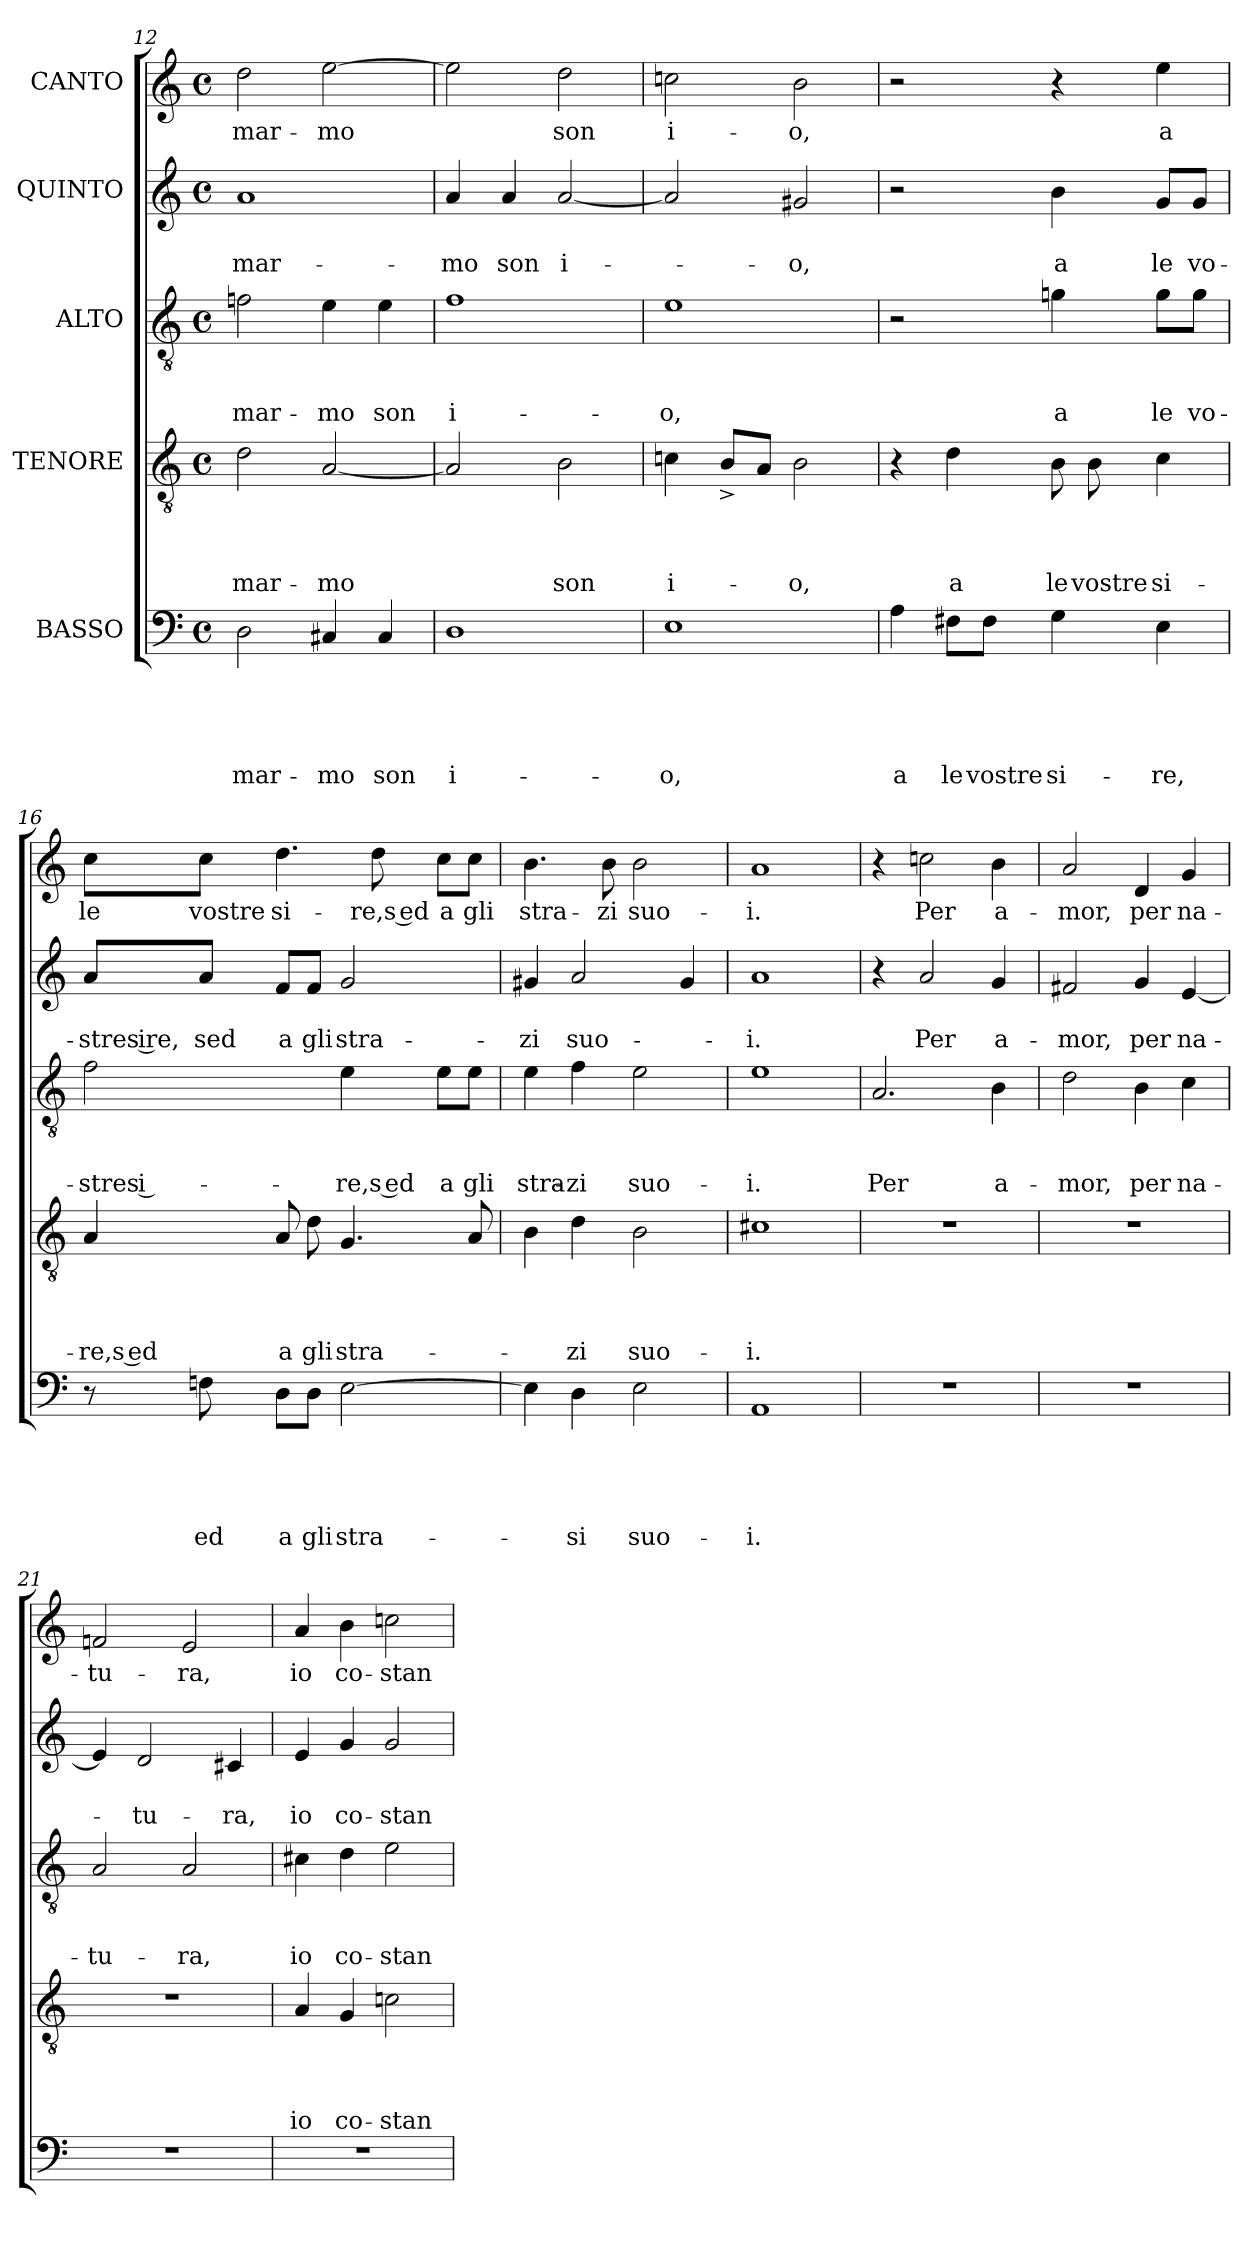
**kern	**text	**text	**text	**text	**text	**kern	**text	**text	**text	**text	**kern	**text	**text	**text	**kern	**text	**text	**kern	**text
*part5	*part5	*part5	*part5	*part5	*part5	*part4	*part4	*part4	*part4	*part4	*part3	*part3	*part3	*part3	*part2	*part2	*part2	*part1	*part1
*staff5	*staff5	*staff5	*staff5	*staff5	*staff5	*staff4	*staff4	*staff4	*staff4	*staff4	*staff3	*staff3	*staff3	*staff3	*staff2	*staff2	*staff2	*staff1	*staff1
*I"BASSO	*	*	*	*	*	*I"TENORE	*	*	*	*	*I"ALTO	*	*	*	*I"QUINTO	*	*	*I"CANTO	*
*clefF4	*	*	*	*	*	*clefGv2	*	*	*	*	*clefGv2	*	*	*	*clefG2	*	*	*clefG2	*
*k[]	*	*	*	*	*	*k[]	*	*	*	*	*k[]	*	*	*	*k[]	*	*	*k[]	*
*C:	*	*	*	*	*	*C:	*	*	*	*	*C:	*	*	*	*C:	*	*	*C:	*
*M4/4	*	*	*	*	*	*M4/4	*	*	*	*	*M4/4	*	*	*	*M4/4	*	*	*M4/4	*
*met(c)	*	*	*	*	*	*met(c)	*	*	*	*	*met(c)	*	*	*	*met(c)	*	*	*met(c)	*
=12	=12	=12	=12	=12	=12	=12	=12	=12	=12	=12	=12	=12	=12	=12	=12	=12	=12	=12	=12
!	!	!	!	!	!LO:LY:b	!	!	!	!	!LO:LY:b	!	!	!	!LO:LY:b	!	!	!LO:LY:b	!	!LO:LY:b
2D\	.	.	.	.	mar-	2d\	.	.	.	mar-	2fni\	.	.	mar-	1a	.	mar-	2dd\	mar-
!	!	!	!	!	!LO:LY:b	!	!	!	!	!LO:LY:b	!	!	!	!LO:LY:b	!	!	!	!	!LO:LY:b
4C#X/	.	.	.	.	-mo	[<2A/	.	.	.	-mo	4e\	.	.	-mo	.	.	.	[>2ee\	-mo
!	!	!	!	!	!LO:LY:b	!	!	!	!	!	!	!	!	!LO:LY:b	!	!	!	!	!
4C#i/	.	.	.	.	son	.	.	.	.	.	4e\	.	.	son	.	.	.	.	.
=13	=13	=13	=13	=13	=13	=13	=13	=13	=13	=13	=13	=13	=13	=13	=13	=13	=13	=13	=13
!	!	!	!	!	!LO:LY:b:rj	!	!	!	!	!	!	!	!	!LO:LY:b:rj	!	!	!LO:LY:b	!	!
1D	.	.	.	.	i-	2A/]	.	.	.	.	1f	.	.	i-	4a/	.	-mo	2ee\]	.
!	!	!	!	!	!	!	!	!	!	!	!	!	!	!	!	!	!LO:LY:b	!	!
.	.	.	.	.	.	.	.	.	.	.	.	.	.	.	4a/	.	son	.	.
!	!	!	!	!	!	!	!	!	!	!LO:LY:b	!	!	!	!	!	!	!LO:LY:b	!	!LO:LY:b
.	.	.	.	.	.	2B\	.	.	.	son	.	.	.	.	[<2a/	.	i-	2dd\	son
=14	=14	=14	=14	=14	=14	=14	=14	=14	=14	=14	=14	=14	=14	=14	=14	=14	=14	=14	=14
!	!	!	!	!	!LO:LY:b	!	!	!	!	!LO:LY:b	!	!	!	!LO:LY:b	!	!	!	!	!LO:LY:b
1E	.	.	.	.	-o,	4cni\	.	.	.	i-	1e	.	.	-o,	2a/]	.	.	2ccni\	i-
.	.	.	.	.	.	8B^</L	.	.	.	.	.	.	.	.	.	.	.	.	.
.	.	.	.	.	.	8A/J	.	.	.	.	.	.	.	.	.	.	.	.	.
!	!	!	!	!	!	!	!	!	!	!LO:LY:b	!	!	!	!	!	!	!LO:LY:b	!	!LO:LY:b
.	.	.	.	.	.	2B\	.	.	.	-o,	.	.	.	.	2g#X/	.	-o,	2b\	-o,
!!LO:PB:g=z
=15	=15	=15	=15	=15	=15	=15	=15	=15	=15	=15	=15	=15	=15	=15	=15	=15	=15	=15	=15
!	!	!	!	!	!LO:LY:b	!	!	!	!	!	!	!	!	!	!	!	!	!	!
4A\	.	.	.	.	a	4r	.	.	.	.	2r	.	.	.	2r	.	.	2r	.
!	!	!	!	!	!LO:LY:b	!	!	!	!	!LO:LY:b	!	!	!	!	!	!	!	!	!
8F#X\L	.	.	.	.	le	4d\	.	.	.	a	.	.	.	.	.	.	.	.	.
!	!	!	!	!	!LO:LY:b	!	!	!	!	!	!	!	!	!	!	!	!	!	!
8F#i\J	.	.	.	.	vo­stre	.	.	.	.	.	.	.	.	.	.	.	.	.	.
!	!	!	!	!	!LO:LY:b	!	!	!	!	!LO:LY:b	!	!	!	!LO:LY:b	!	!	!LO:LY:b	!	!
4G\	.	.	.	.	si-	8B\	.	.	.	le	4gni\	.	.	a	4b\	.	a	4r	.
!	!	!	!	!	!	!	!	!	!	!LO:LY:b	!	!	!	!	!	!	!	!	!
.	.	.	.	.	.	8B\	.	.	.	vo­stre	.	.	.	.	.	.	.	.	.
!	!	!	!	!	!LO:LY:b	!	!	!	!	!LO:LY:b	!	!	!	!LO:LY:b	!	!	!LO:LY:b	!	!LO:LY:b
4E\	.	.	.	.	-re,	4c\	.	.	.	si-	8g\L	.	.	le	8g/L	.	le	4ee\	a
!	!	!	!	!	!	!	!	!	!	!	!	!	!	!LO:LY:b	!	!	!LO:LY:b	!	!
.	.	.	.	.	.	.	.	.	.	.	8g\J	.	.	vo-	8g/J	.	vo-	.	.
=16	=16	=16	=16	=16	=16	=16	=16	=16	=16	=16	=16	=16	=16	=16	=16	=16	=16	=16	=16
!	!	!	!	!	!	!	!	!	!	!LO:LY:b:rj	!	!	!	!LO:LY:b	!	!	!LO:LY:b	!	!LO:LY:b
8r	.	.	.	.	.	4A/	.	.	.	-re,s ed	2f\	.	.	-stres i-	8a/L	.	-stres i­re,	8cc\L	le
!	!	!	!	!	!LO:LY:b	!	!	!	!	!	!	!	!	!	!	!	!LO:LY:b	!	!LO:LY:b
8Fni\	.	.	.	.	ed	.	.	.	.	.	.	.	.	.	8a/J	.	sed	8cc\J	vo­stre
!	!	!	!	!	!LO:LY:b	!	!	!	!	!LO:LY:b	!	!	!	!	!	!	!LO:LY:b	!	!LO:LY:b
8D\L	.	.	.	.	a	8A/	.	.	.	a	.	.	.	.	8f/L	.	a	4.dd\	si-
!	!	!	!	!	!LO:LY:b	!	!	!	!	!LO:LY:b	!	!	!	!	!	!	!LO:LY:b	!	!
8D\J	.	.	.	.	gli	8d\	.	.	.	gli	.	.	.	.	8f/J	.	gli	.	.
!	!	!	!	!	!LO:LY:b	!	!	!	!	!LO:LY:b	!	!	!	!LO:LY:b:rj	!	!	!LO:LY:b	!	!
[>2E\	.	.	.	.	stra-	4.G/	.	.	.	stra-	4e\	.	.	-re,s ed	2g/	.	stra-	.	.
!	!	!	!	!	!	!	!	!	!	!	!	!	!	!	!	!	!	!	!LO:LY:b:rj
.	.	.	.	.	.	.	.	.	.	.	.	.	.	.	.	.	.	8dd\	-re,s ed
!	!	!	!	!	!	!	!	!	!	!	!	!	!	!LO:LY:b	!	!	!	!	!LO:LY:b
.	.	.	.	.	.	.	.	.	.	.	8e\L	.	.	a	.	.	.	8cc\L	a
!	!	!	!	!	!	!	!	!	!	!	!	!	!	!LO:LY:b	!	!	!	!	!LO:LY:b
.	.	.	.	.	.	8A/	.	.	.	.	8e\J	.	.	gli	.	.	.	8cc\J	gli
=17	=17	=17	=17	=17	=17	=17	=17	=17	=17	=17	=17	=17	=17	=17	=17	=17	=17	=17	=17
!	!	!	!	!	!	!	!	!	!	!	!	!	!	!LO:LY:b	!	!	!LO:LY:b	!	!LO:LY:b
4E\]	.	.	.	.	.	4B\	.	.	.	.	4e\	.	.	stra-	4g#X/	.	-zi	4.b\	stra-
!	!	!	!	!	!LO:LY:b	!	!	!	!	!LO:LY:b	!	!	!	!LO:LY:b	!	!	!LO:LY:b	!	!
4D\	.	.	.	.	-si	4d\	.	.	.	-zi	4f\	.	.	-zi	2a/	.	suo-	.	.
!	!	!	!	!	!	!	!	!	!	!	!	!	!	!	!	!	!	!	!LO:LY:b
.	.	.	.	.	.	.	.	.	.	.	.	.	.	.	.	.	.	8b\	-zi
!	!	!	!	!	!LO:LY:b	!	!	!	!	!LO:LY:b	!	!	!	!LO:LY:b	!	!	!	!	!LO:LY:b
2E\	.	.	.	.	suo-	2B\	.	.	.	suo-	2e\	.	.	suo-	.	.	.	2b\	suo-
.	.	.	.	.	.	.	.	.	.	.	.	.	.	.	4g#i/	.	.	.	.
=18	=18	=18	=18	=18	=18	=18	=18	=18	=18	=18	=18	=18	=18	=18	=18	=18	=18	=18	=18
!	!	!	!	!	!LO:LY:b	!	!	!	!	!LO:LY:b	!	!	!	!LO:LY:b	!	!	!LO:LY:b	!	!LO:LY:b
1AA	.	.	.	.	-i.	1c#X	.	.	.	-i.	1e	.	.	-i.	1a	.	-i.	1a	-i.
=19	=19	=19	=19	=19	=19	=19	=19	=19	=19	=19	=19	=19	=19	=19	=19	=19	=19	=19	=19
!	!	!	!	!	!	!	!	!	!	!	!	!	!	!LO:LY:b	!	!	!	!	!
1r	.	.	.	.	.	1r	.	.	.	.	2.A/	.	.	Per	4r	.	.	4r	.
!	!	!	!	!	!	!	!	!	!	!	!	!	!	!	!	!	!LO:LY:b	!	!LO:LY:b
.	.	.	.	.	.	.	.	.	.	.	.	.	.	.	2a/	.	Per	2ccni\	Per
!	!	!	!	!	!	!	!	!	!	!	!	!	!	!LO:LY:b	!	!	!LO:LY:b	!	!LO:LY:b
.	.	.	.	.	.	.	.	.	.	.	4B\	.	.	a-	4g/	.	a-	4b\	a-
=20	=20	=20	=20	=20	=20	=20	=20	=20	=20	=20	=20	=20	=20	=20	=20	=20	=20	=20	=20
!	!	!	!	!	!	!	!	!	!	!	!	!	!	!LO:LY:b	!	!	!LO:LY:b	!	!LO:LY:b
1r	.	.	.	.	.	1r	.	.	.	.	2d\	.	.	-mor,	2f#X/	.	-mor,	2a/	-mor,
!	!	!	!	!	!	!	!	!	!	!	!	!	!	!LO:LY:b	!	!	!LO:LY:b	!	!LO:LY:b
.	.	.	.	.	.	.	.	.	.	.	4B\	.	.	per	4g/	.	per	4d/	per
!	!	!	!	!	!	!	!	!	!	!	!	!	!	!LO:LY:b	!	!	!LO:LY:b	!	!LO:LY:b
.	.	.	.	.	.	.	.	.	.	.	4c\	.	.	na-	[<4e/	.	na-	4g/	na-
=21	=21	=21	=21	=21	=21	=21	=21	=21	=21	=21	=21	=21	=21	=21	=21	=21	=21	=21	=21
!	!	!	!	!	!	!	!	!	!	!	!	!	!	!LO:LY:b	!	!	!	!	!LO:LY:b
1r	.	.	.	.	.	1r	.	.	.	.	2A/	.	.	-tu-	4e/]	.	.	2fni/	-tu-
!	!	!	!	!	!	!	!	!	!	!	!	!	!	!	!	!	!LO:LY:b	!	!
.	.	.	.	.	.	.	.	.	.	.	.	.	.	.	2d/	.	-tu-	.	.
!	!	!	!	!	!	!	!	!	!	!	!	!	!	!LO:LY:b	!	!	!	!	!LO:LY:b
.	.	.	.	.	.	.	.	.	.	.	2A/	.	.	-ra,	.	.	.	2e/	-ra,
!	!	!	!	!	!	!	!	!	!	!	!	!	!	!	!	!	!LO:LY:b	!	!
.	.	.	.	.	.	.	.	.	.	.	.	.	.	.	4c#X/	.	-ra,	.	.
!!LO:LB:g=z
=22	=22	=22	=22	=22	=22	=22	=22	=22	=22	=22	=22	=22	=22	=22	=22	=22	=22	=22	=22
!	!	!	!	!	!	!	!	!	!	!LO:LY:b	!	!	!	!LO:LY:b	!	!	!LO:LY:b	!	!LO:LY:b
1r	.	.	.	.	.	4A/	.	.	.	io	4c#X\	.	.	io	4e/	.	io	4a/	io
!	!	!	!	!	!	!	!	!	!	!LO:LY:b	!	!	!	!LO:LY:b	!	!	!LO:LY:b	!	!LO:LY:b
.	.	.	.	.	.	4G/	.	.	.	co-	4d\	.	.	co-	4g/	.	co-	4b\	co-
!	!	!	!	!	!	!	!	!	!	!LO:LY:b	!	!	!	!LO:LY:b	!	!	!LO:LY:b	!	!LO:LY:b
.	.	.	.	.	.	2cni\	.	.	.	-stan-	2e\	.	.	-stan-	2g/	.	-stan-	2ccni\	-stan-
=	=	=	=	=	=	=	=	=	=	=	=	=	=	=	=	=	=	=	=
*-	*-	*-	*-	*-	*-	*-	*-	*-	*-	*-	*-	*-	*-	*-	*-	*-	*-	*-	*-
